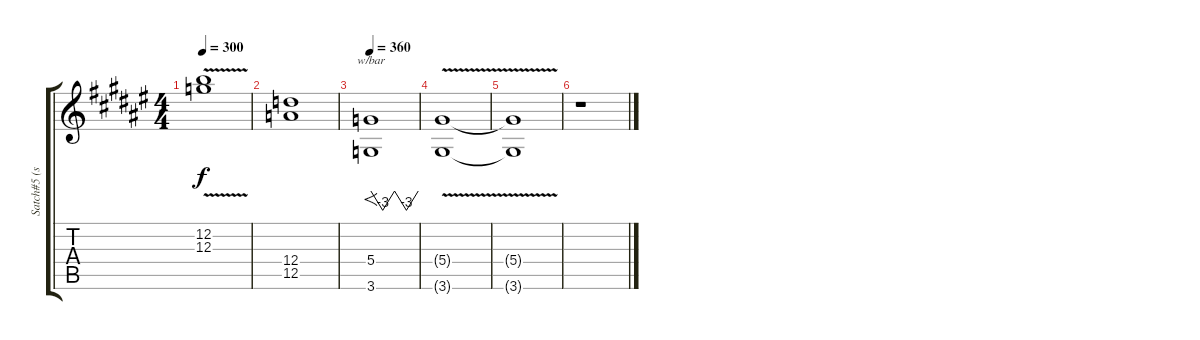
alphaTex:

\track ("Satch#5 (solo)" "Satch#5 (s") {instrument distortionguitar}
\staff {score tabs}
\tuning (E4 B3 G3 D3 A2 E2) {hide}
\ts (4 4)
\tempo 300
\clef g2
\ks f#
(12.2{v t} 12.3{v t}).1{dy f volume 1 instrument distortionguitar} |
(12.4{t} 12.5{t}).1 |
\tempo 360
(5.4 3.6).1{f tbe (custom default 0 0 15 -12 30 0 45 -12 60 0) volume 16} |
(5.4{v t} 3.6{v t}).1{volume 1 instrument distortionguitar} |
(5.4{t} 3.6{t}).1 |
r.1
